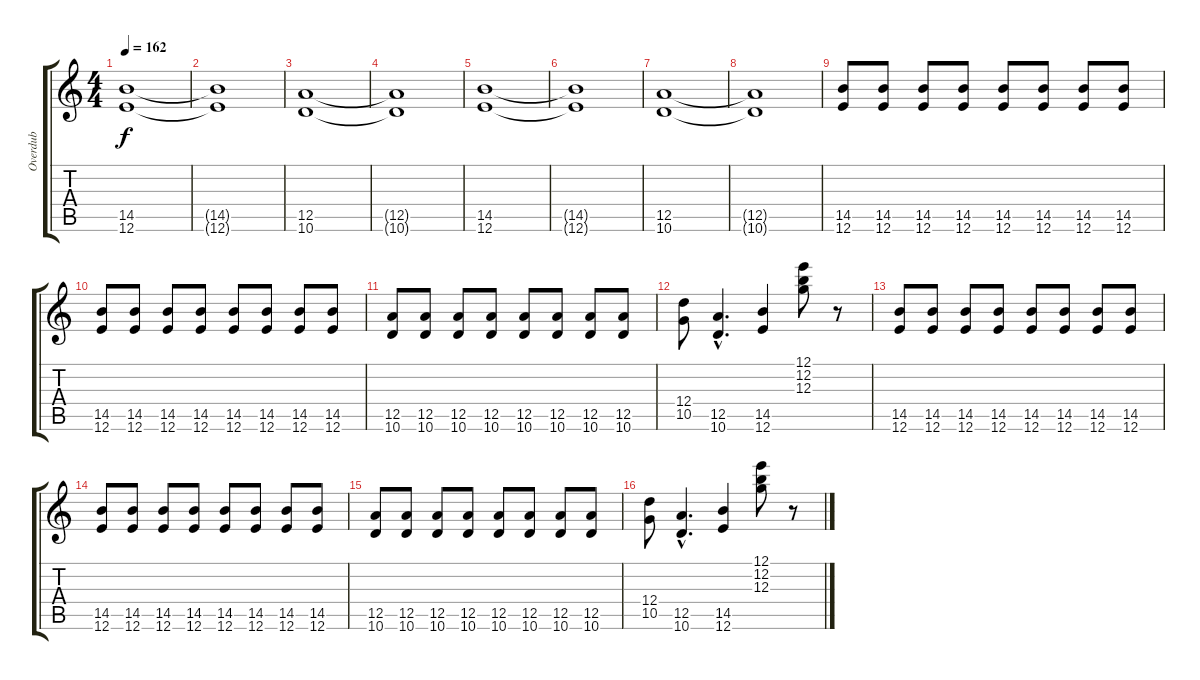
\track ("Overdub" "Overdub") {instrument electricguitarjazz}
\staff {score tabs}
\tuning (E4 B3 G3 D3 A2 E2) {hide}
\ts (4 4)
\tempo 162
\clef g2
\ks c
(14.5 12.6).1{dy f} |
(14.5{t} 12.6{t}).1 |
(12.5 10.6).1 |
(12.5{t} 10.6{t}).1 |
(14.5 12.6).1 |
(14.5{t} 12.6{t}).1 |
(12.5 10.6).1 |
(12.5{t} 10.6{t}).1 |
(14.5 12.6).8 (14.5 12.6).8 (14.5 12.6).8 (14.5 12.6).8 (14.5 12.6).8 (14.5 12.6).8 (14.5 12.6).8 (14.5 12.6).8 |
(14.5 12.6).8 (14.5 12.6).8 (14.5 12.6).8 (14.5 12.6).8 (14.5 12.6).8 (14.5 12.6).8 (14.5 12.6).8 (14.5 12.6).8 |
(12.5 10.6).8 (12.5 10.6).8 (12.5 10.6).8 (12.5 10.6).8 (12.5 10.6).8 (12.5 10.6).8 (12.5 10.6).8 (12.5 10.6).8 |
(12.4 10.5).8 (12.5{hac} 10.6{hac}).4{d} (14.5 12.6).4 (12.1 12.2 12.3).8 r.8 |
(14.5 12.6).8 (14.5 12.6).8 (14.5 12.6).8 (14.5 12.6).8 (14.5 12.6).8 (14.5 12.6).8 (14.5 12.6).8 (14.5 12.6).8 |
(14.5 12.6).8 (14.5 12.6).8 (14.5 12.6).8 (14.5 12.6).8 (14.5 12.6).8 (14.5 12.6).8 (14.5 12.6).8 (14.5 12.6).8 |
(12.5 10.6).8 (12.5 10.6).8 (12.5 10.6).8 (12.5 10.6).8 (12.5 10.6).8 (12.5 10.6).8 (12.5 10.6).8 (12.5 10.6).8 |
(12.4 10.5).8 (12.5{hac} 10.6{hac}).4{d} (14.5 12.6).4 (12.1 12.2 12.3).8 r.8
